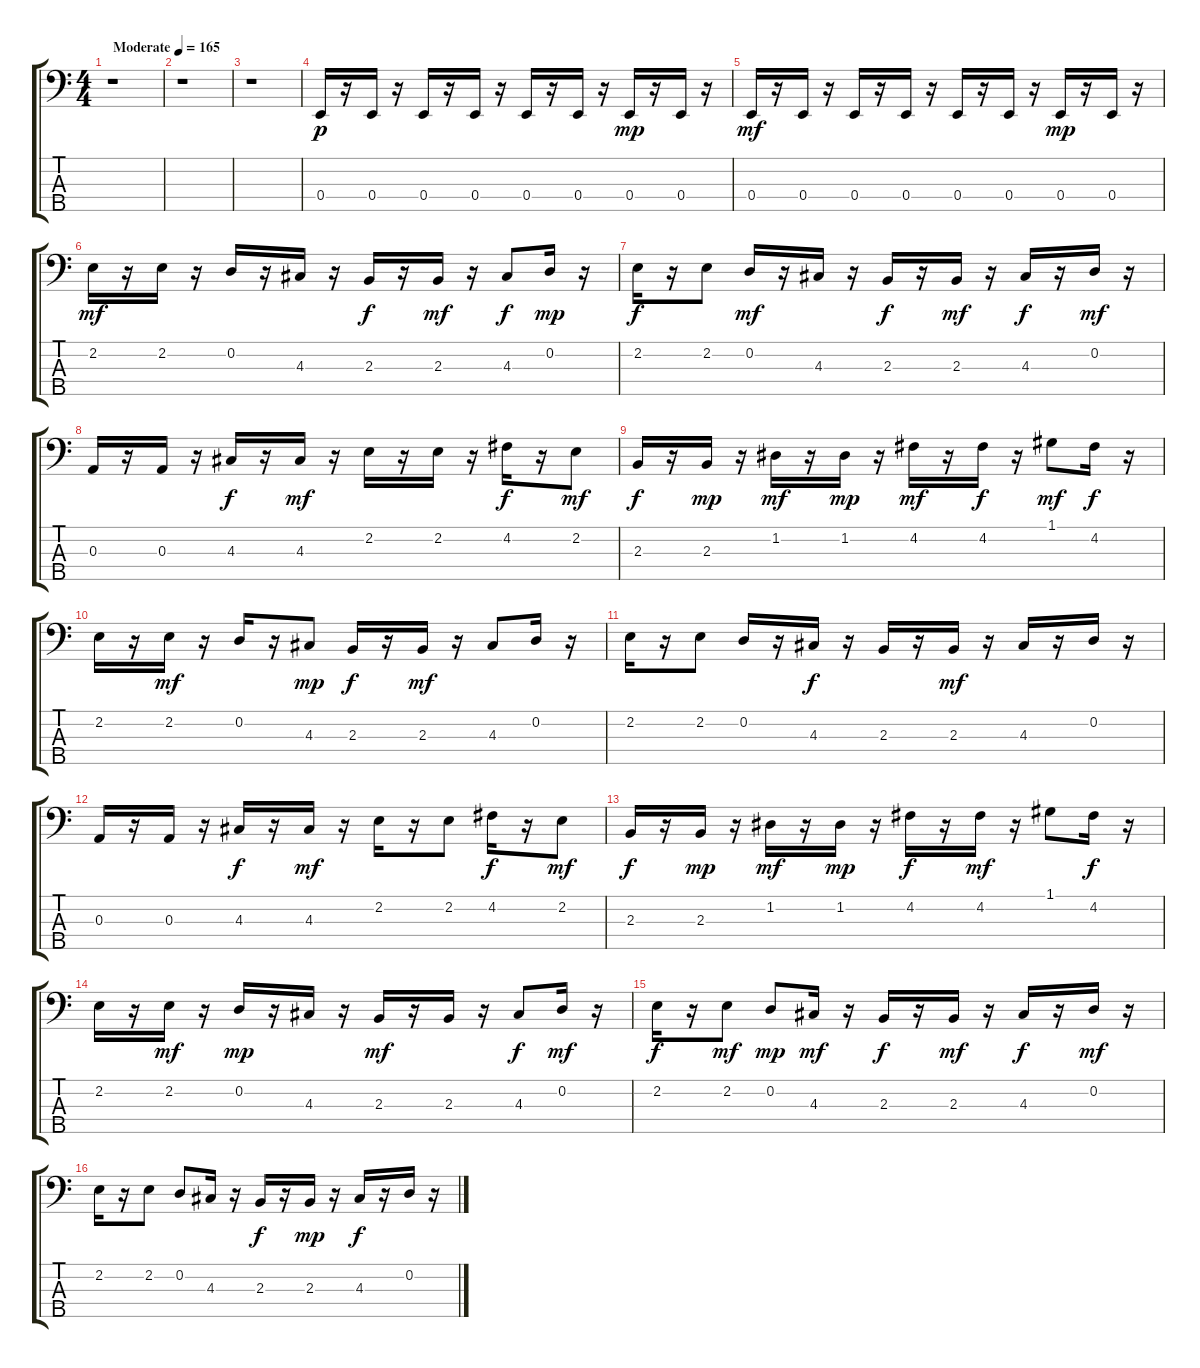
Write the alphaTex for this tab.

\track "" {instrument electricbassfinger}
\staff {score tabs}
\tuning (G2 D2 A1 E1 B0) {hide}
\ts (4 4)
\tempo (165 "Moderate")
\clef f4
\ks c
r.1{dy p instrument electricbassfinger} |
r.1 |
r.1 |
0.4.16 r.16 0.4.16 r.16 0.4.16 r.16 0.4.16 r.16 0.4.16 r.16 0.4.16 r.16 0.4.16{dy mp} r.16 0.4.16 r.16 |
0.4.16{dy mf} r.16 0.4.16 r.16 0.4.16 r.16 0.4.16 r.16 0.4.16 r.16 0.4.16 r.16 0.4.16{dy mp} r.16 0.4.16 r.16 |
2.2.16{dy mf} r.16 2.2.16 r.16 0.2.16 r.16 4.3.16 r.16 2.3.16{dy f} r.16 2.3.16{dy mf} r.16 4.3.8{dy f} 0.2.16{dy mp} r.16 |
2.2.16{dy f} r.16 2.2.8 0.2.16{dy mf} r.16 4.3.16 r.16 2.3.16{dy f} r.16 2.3.16{dy mf} r.16 4.3.16{dy f} r.16 0.2.16{dy mf} r.16 |
0.3.16 r.16 0.3.16 r.16 4.3.16{dy f} r.16 4.3.16{dy mf} r.16 2.2.16 r.16 2.2.16 r.16 4.2.16{dy f} r.16 2.2.8{dy mf} |
2.3.16{dy f} r.16 2.3.16{dy mp} r.16 1.2.16{dy mf} r.16 1.2.16{dy mp} r.16 4.2.16{dy mf} r.16 4.2.16{dy f} r.16 1.1.8{dy mf} 4.2.16{dy f} r.16 |
2.2.16 r.16 2.2.16{dy mf} r.16 0.2.16 r.16 4.3.8{dy mp} 2.3.16{dy f} r.16 2.3.16{dy mf} r.16 4.3.8 0.2.16 r.16 |
2.2.16 r.16 2.2.8 0.2.16 r.16 4.3.16{dy f} r.16 2.3.16 r.16 2.3.16{dy mf} r.16 4.3.16 r.16 0.2.16 r.16 |
0.3.16 r.16 0.3.16 r.16 4.3.16{dy f} r.16 4.3.16{dy mf} r.16 2.2.16 r.16 2.2.8 4.2.16{dy f} r.16 2.2.8{dy mf} |
2.3.16{dy f} r.16 2.3.16{dy mp} r.16 1.2.16{dy mf} r.16 1.2.16{dy mp} r.16 4.2.16{dy f} r.16 4.2.16{dy mf} r.16 1.1.8 4.2.16{dy f} r.16 |
2.2.16 r.16 2.2.16{dy mf} r.16 0.2.16{dy mp} r.16 4.3.16 r.16 2.3.16{dy mf} r.16 2.3.16 r.16 4.3.8{dy f} 0.2.16{dy mf} r.16 |
2.2.16{dy f} r.16 2.2.8{dy mf} 0.2.8{dy mp} 4.3.16{dy mf} r.16 2.3.16{dy f} r.16 2.3.16{dy mf} r.16 4.3.16{dy f} r.16 0.2.16{dy mf} r.16 |
2.2.16 r.16 2.2.8 0.2.8 4.3.16 r.16 2.3.16{dy f} r.16 2.3.16{dy mp} r.16 4.3.16{dy f} r.16 0.2.16 r.16
